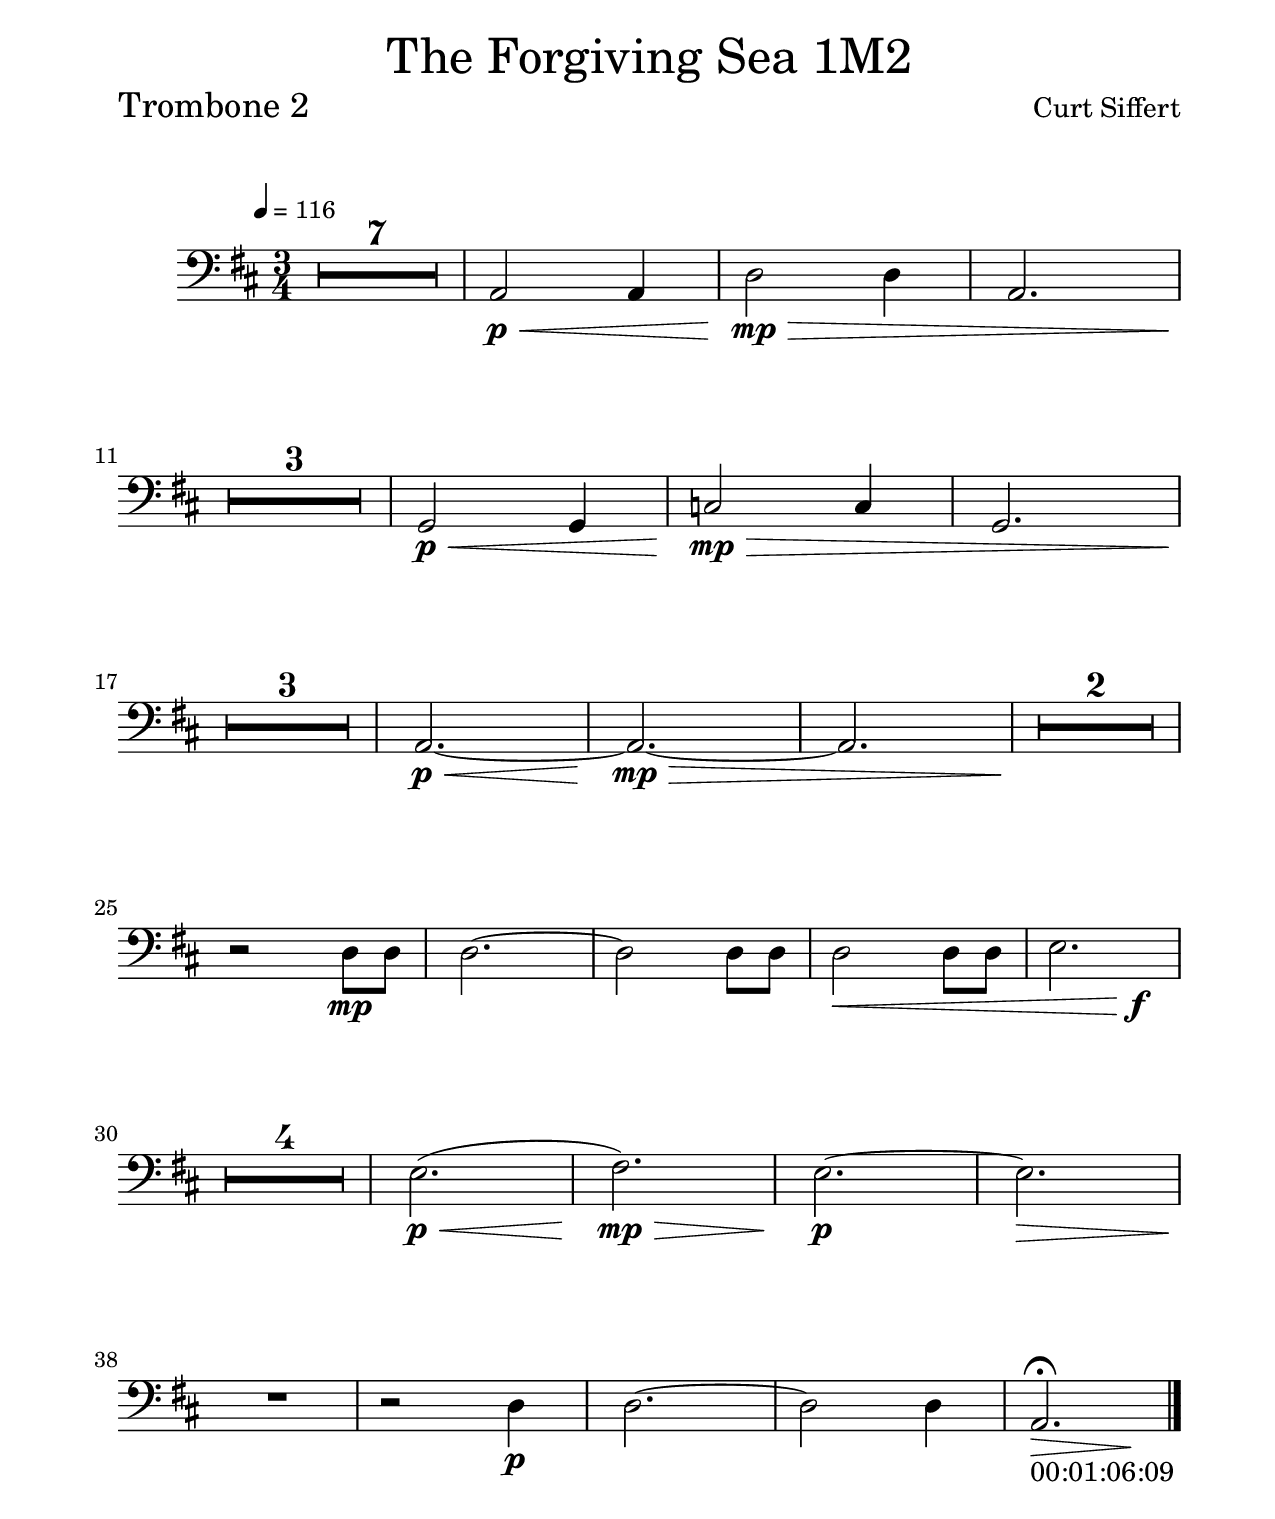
\version "2.24.0"
\include "english.ly"
\include "../lib/parts.ily"

\header {
  	instrument = "Trombone 2"
}

\version "2.24.0"
\include "english.ly"

tromboneTwoNotes = \relative c {

	\time 3/4
	\key d \major
	\clef bass
	\set tieWaitForNote = ##t

	R2.*7
	
	a2\p\< a4 |
	d2\mp\> d4 |
	a2. |

	\tag #'part { \break }

	R2.*3\!
	
	g2\p\< g4 |
	c2\mp\> c4 |
	g2. |

	\tag #'part { \break }
	
	R2.*3\!
	
	a2.\p\<~ |
	a2.\mp\>~ |
	a2. |
	
	R2.*2\!

	\tag #'part { \break }
	
	r2 d8\mp d |
	d2.~ |
	d2 d8 d |
	d2\< d8 d |
	<< {e2.} {s2 s4\f} >> |

	\tag #'part { \break }
	
	R2.*4
	
	e2.\p\<( | 
	fs2.\mp\>) |
	e2.\p~
	e2.\>

	\tag #'part { \break }
	
	R2.\!
	
	r2 d4\p |
	d2.~ |
	d2 d4 |
	<< {a2.\fermata } {s4\> s4 s4\!} >>
	
	\bar "|."
	\tag #'part {
		\override Score.RehearsalMark.direction = #DOWN
		\override Score.RehearsalMark.self-alignment-X = #RIGHT  
		\override Score.RehearsalMark.font-size = #0
		\mark "00:01:06:09"			
	}	
		
}


{ 
	\everyPartScore
	\keepWithTag #'part \tromboneTwoNotes	
}	
